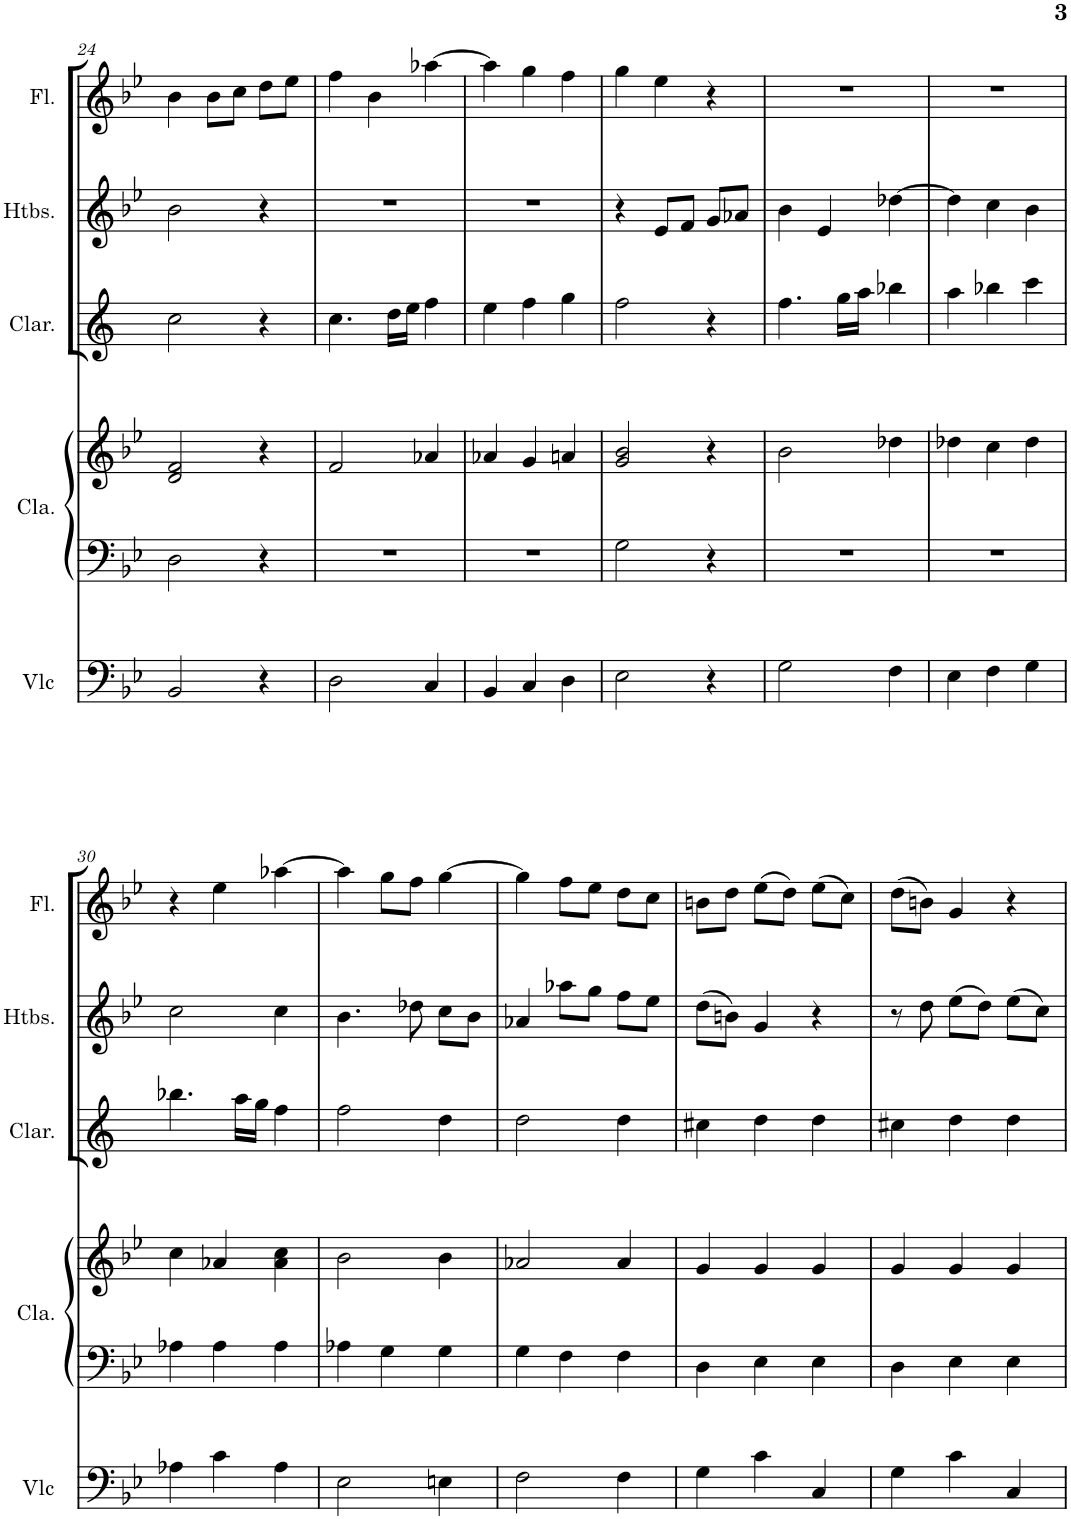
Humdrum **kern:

**kern	**kern	**kern	**kern	**kern	**kern
*part5	*part4	*part4	*part3	*part2	*part1
*staff6	*staff5	*staff4	*staff3	*staff2	*staff1
*I"Violoncelle	*I"Clavecin	*	*I"Clarinette	*I"Hautbois	*I"Flûte
*I'Vlc	*I'Cla.	*	*I'Clar.	*I'Htbs.	*I'Fl.
!!LO:PB:g=z
*clefF4	*clefF4	*clefG2	*clefG2	*clefG2	*clefG2
*	*	*	*Trd1c2	*	*
*k[b-e-]	*k[b-e-]	*k[b-e-]	*k[]	*k[b-e-]	*k[b-e-]
*M3/4	*M3/4	*M3/4	*M3/4	*M3/4	*M3/4
=24	=24	=24	=24	=24	=24
2BB-/	2D\	2d/ 2f/	2cc\	2b-\	4b-\
.	.	.	.	.	8b-\L
.	.	.	.	.	8cc\J
4r	4r	4r	4r	4r	8dd\L
.	.	.	.	.	8ee-\J
=25	=25	=25	=25	=25	=25
2D\	2.r	2f/	4.cc\	2.r	4ff\
.	.	.	.	.	4b-\
.	.	.	16dd\LL	.	.
.	.	.	16ee\JJ	.	.
4C/	.	4a-X/	4ff\	.	[4aa-X\
=26	=26	=26	=26	=26	=26
4BB-/	2.r	4a-X/	4ee\	2.r	4aa-\]
4C/	.	4g/	4ff\	.	4gg\
4D\	.	4an/	4gg\	.	4ff\
=27	=27	=27	=27	=27	=27
2E-\	2G\	2g/ 2b-/	2ff\	4r	4gg\
.	.	.	.	8e-/L	4ee-\
.	.	.	.	8f/J	.
4r	4r	4r	4r	8g/L	4r
.	.	.	.	8a-X/J	.
=28	=28	=28	=28	=28	=28
2G\	2.r	2b-\	4.ff\	4b-\	2.r
.	.	.	.	4e-/	.
.	.	.	16gg\LL	.	.
.	.	.	16aa\JJ	.	.
4F\	.	4dd-X\	4bb-X\	[4dd-X\	.
=29	=29	=29	=29	=29	=29
4E-\	2.r	4dd-X\	4aa\	4dd-\]	2.r
4F\	.	4cc\	4bb-X\	4cc\	.
4G\	.	4dd-\	4ccc\	4b-\	.
!!LO:LB:g=z
=30	=30	=30	=30	=30	=30
4A-X\	4A-X\	4cc\	4.bb-X\	2cc\	4r
4c\	4A-\	4a-X/	.	.	4ee-\
.	.	.	16aa\LL	.	.
.	.	.	16gg\JJ	.	.
4A-\	4A-\	4a-\ 4cc\	4ff\	4cc\	[4aa-X\
=31	=31	=31	=31	=31	=31
2E-\	4A-X\	2b-\	2ff\	4.b-\	4aa-\]
.	4G\	.	.	.	8gg\L
.	.	.	.	8dd-X\	8ff\J
4En\	4G\	4b-\	4dd\	8cc\L	[4gg\
.	.	.	.	8b-\J	.
=32	=32	=32	=32	=32	=32
2F\	4G\	2a-X/	2dd\	4a-X/	4gg\]
.	4F\	.	.	8aa-X\L	8ff\L
.	.	.	.	8gg\J	8ee-\J
4F\	4F\	4a-/	4dd\	8ff\L	8dd\L
.	.	.	.	8ee-\J	8cc\J
=33	=33	=33	=33	=33	=33
4G\	4D\	4g/	4cc#X\	(8dd\L	8bn\L
.	.	.	.	8bn\J)	8dd\J
4c\	4E-\	4g/	4dd\	4g/	(8ee-\L
.	.	.	.	.	8dd\J)
4C/	4E-\	4g/	4dd\	4r	(8ee-\L
.	.	.	.	.	8cc\J)
=34	=34	=34	=34	=34	=34
4G\	4D\	4g/	4cc#X\	8r	(8dd\L
.	.	.	.	8dd\	8bn\J)
4c\	4E-\	4g/	4dd\	(8ee-\L	4g/
.	.	.	.	8dd\J)	.
4C/	4E-\	4g/	4dd\	(8ee-\L	4r
.	.	.	.	8cc\J)	.
=	=	=	=	=	=
*-	*-	*-	*-	*-	*-
